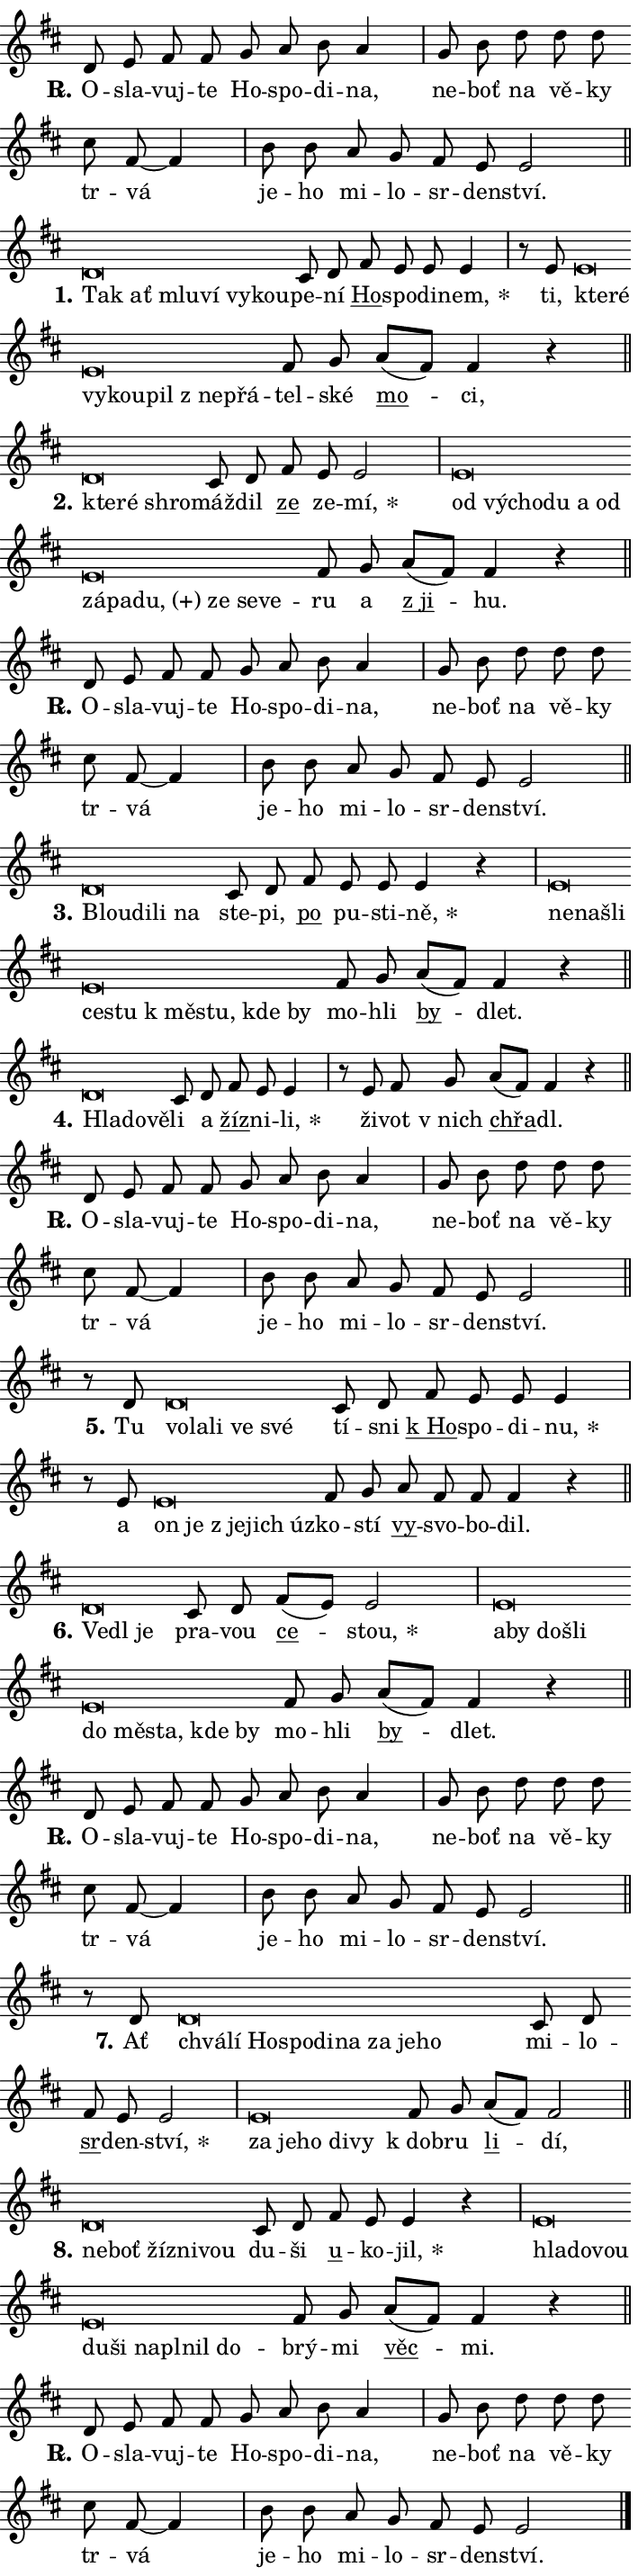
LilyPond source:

\version "2.24.0"
\header { tagline = "" }
\paper {
  indent = 0\cm
  top-margin = 0\cm
  right-margin = 0.13\cm % to fit lyric hyphens
  bottom-margin = 0\cm
  left-margin = 0\cm
  paper-width = 12\cm
  page-breaking = #ly:one-page-breaking
  system-system-spacing.basic-distance = #11
  score-system-spacing.basic-distance = #11
  ragged-last = ##f
}


%% Author: Thomas Morley
%% https://lists.gnu.org/archive/html/lilypond-user/2020-05/msg00002.html
#(define (line-position grob)
"Returns position of @var[grob} in current system:
   @code{'start}, if at first time-step
   @code{'end}, if at last time-step
   @code{'middle} otherwise
"
  (let* ((col (ly:item-get-column grob))
         (ln (ly:grob-object col 'left-neighbor))
         (rn (ly:grob-object col 'right-neighbor))
         (col-to-check-left (if (ly:grob? ln) ln col))
         (col-to-check-right (if (ly:grob? rn) rn col))
         (break-dir-left
           (and
             (ly:grob-property col-to-check-left 'non-musical #f)
             (ly:item-break-dir col-to-check-left)))
         (break-dir-right
           (and
             (ly:grob-property col-to-check-right 'non-musical #f)
             (ly:item-break-dir col-to-check-right))))
        (cond ((eqv? 1 break-dir-left) 'start)
              ((eqv? -1 break-dir-right) 'end)
              (else 'middle))))

#(define (tranparent-at-line-position vctor)
  (lambda (grob)
  "Relying on @code{line-position} select the relevant enry from @var{vctor}.
Used to determine transparency,"
    (case (line-position grob)
      ((end) (not (vector-ref vctor 0)))
      ((middle) (not (vector-ref vctor 1)))
      ((start) (not (vector-ref vctor 2))))))

noteHeadBreakVisibility =
#(define-music-function (break-visibility)(vector?)
"Makes @code{NoteHead}s transparent relying on @var{break-visibility}"
#{
  \override NoteHead.transparent =
    #(tranparent-at-line-position break-visibility)
#})

#(define delete-ledgers-for-transparent-note-heads
  (lambda (grob)
    "Reads whether a @code{NoteHead} is transparent.
If so this @code{NoteHead} is removed from @code{'note-heads} from
@var{grob}, which is supposed to be @code{LedgerLineSpanner}.
As a result ledgers are not printed for this @code{NoteHead}"
    (let* ((nhds-array (ly:grob-object grob 'note-heads))
           (nhds-list
             (if (ly:grob-array? nhds-array)
                 (ly:grob-array->list nhds-array)
                 '()))
           ;; Relies on the transparent-property being done before
           ;; Staff.LedgerLineSpanner.after-line-breaking is executed.
           ;; This is fragile ...
           (to-keep
             (remove
               (lambda (nhd)
                 (ly:grob-property nhd 'transparent #f))
               nhds-list)))
      ;; TODO find a better method to iterate over grob-arrays, similiar
      ;; to filter/remove etc for lists
      ;; For now rebuilt from scratch
      (set! (ly:grob-object grob 'note-heads)  '())
      (for-each
        (lambda (nhd)
          (ly:pointer-group-interface::add-grob grob 'note-heads nhd))
        to-keep))))

squashNotes = {
  \override NoteHead.X-extent = #'(-0.2 . 0.2)
  \override NoteHead.Y-extent = #'(-0.75 . 0)
  \override NoteHead.stencil =
    #(lambda (grob)
       (let ((pos (ly:grob-property grob 'staff-position)))
         (begin
           (if (< pos -7) (display "ERROR: Lower brevis then expected\n") (display ""))
           (if (<= pos -6) ly:text-interface::print ly:note-head::print))))
}
unSquashNotes = {
  \revert NoteHead.X-extent
  \revert NoteHead.Y-extent
  \revert NoteHead.stencil
}

hideNotes = \noteHeadBreakVisibility #begin-of-line-visible
unHideNotes = \noteHeadBreakVisibility #all-visible

% work-around for resetting accidentals
% https://lilypond.org/doc/v2.23/Documentation/notation/displaying-rhythms#unmetered-music
cadenzaMeasure = {
  \cadenzaOff
  \partial 1024 s1024
  \cadenzaOn
}

#(define-markup-command (accent layout props text) (markup?)
  "Underline accented syllable"
  (interpret-markup layout props
    #{\markup \override #'(offset . 4.3) \underline { #text }#}))

responsum = \markup \concat {
  "R" \hspace #-1.05 \path #0.1 #'((moveto 0 0.07) (lineto 0.9 0.8)) \hspace #0.05 "."
}

spaceSize = #0.6828661417322834 % exact space size for TeX Gyre Schola

\layout {
  \context {
    \Staff
    \remove "Time_signature_engraver"
    \override LedgerLineSpanner.after-line-breaking = #delete-ledgers-for-transparent-note-heads
  }
  \context {
    \Lyrics {
      \override LyricSpace.minimum-distance = \spaceSize
      \override LyricText.font-name = #"TeX Gyre Schola"
      \override LyricText.font-size = 1
      \override StanzaNumber.font-name = #"TeX Gyre Schola Bold"
      \override StanzaNumber.font-size = 1
    }
  }
  \context {
    \Score 
    \override NoteHead.text =
      #(lambda (grob) 
        (let ((pos (ly:grob-property grob 'staff-position)))
          #{\markup {
            \combine
              \halign #-0.55 \raise #(if (= pos -6) 0 0.5) \override #'(thickness . 2) \draw-line #'(3.2 . 0)
              \musicglyph "noteheads.sM1"
          }#}))
  }
}

% magnetic-lyrics.ily
%
%   written by
%     Jean Abou Samra <jean@abou-samra.fr>
%     Werner Lemberg <wl@gnu.org>
%
%   adapted by
%     Jiri Hon <jiri.hon@gmail.com>
%
% Version 2022-Apr-15

% https://www.mail-archive.com/lilypond-user@gnu.org/msg149350.html

#(define (Left_hyphen_pointer_engraver context)
   "Collect syllable-hyphen-syllable occurrences in lyrics and store
them in properties.  This engraver only looks to the left.  For
example, if the lyrics input is @code{foo -- bar}, it does the
following.

@itemize @bullet
@item
Set the @code{text} property of the @code{LyricHyphen} grob between
@q{foo} and @q{bar} to @code{foo}.

@item
Set the @code{left-hyphen} property of the @code{LyricText} grob with
text @q{foo} to the @code{LyricHyphen} grob between @q{foo} and
@q{bar}.
@end itemize

Use this auxiliary engraver in combination with the
@code{lyric-@/text::@/apply-@/magnetic-@/offset!} hook."
   (let ((hyphen #f)
         (text #f))
     (make-engraver
      (acknowledgers
       ((lyric-syllable-interface engraver grob source-engraver)
        (set! text grob)))
      (end-acknowledgers
       ((lyric-hyphen-interface engraver grob source-engraver)
        ;(when (not (grob::has-interface grob 'lyric-space-interface))
          (set! hyphen grob)));)
      ((stop-translation-timestep engraver)
       (when (and text hyphen)
         (ly:grob-set-object! text 'left-hyphen hyphen))
       (set! text #f)
       (set! hyphen #f)))))

#(define (lyric-text::apply-magnetic-offset! grob)
   "If the space between two syllables is less than the value in
property @code{LyricText@/.details@/.squash-threshold}, move the right
syllable to the left so that it gets concatenated with the left
syllable.

Use this function as a hook for
@code{LyricText@/.after-@/line-@/breaking} if the
@code{Left_@/hyphen_@/pointer_@/engraver} is active."
   (let ((hyphen (ly:grob-object grob 'left-hyphen #f)))
     (when hyphen
       (let ((left-text (ly:spanner-bound hyphen LEFT)))
         (when (grob::has-interface left-text 'lyric-syllable-interface)
           (let* ((common (ly:grob-common-refpoint grob left-text X))
                  (this-x-ext (ly:grob-extent grob common X))
                  (left-x-ext
                   (begin
                     ;; Trigger magnetism for left-text.
                     (ly:grob-property left-text 'after-line-breaking)
                     (ly:grob-extent left-text common X)))
                  ;; `delta` is the gap width between two syllables.
                  (delta (- (interval-start this-x-ext)
                            (interval-end left-x-ext)))
                  (details (ly:grob-property grob 'details))
                  (threshold (assoc-get 'squash-threshold details 0.2)))
             (when (< delta threshold)
               (let* (;; We have to manipulate the input text so that
                      ;; ligatures crossing syllable boundaries are not
                      ;; disabled.  For languages based on the Latin
                      ;; script this is essentially a beautification.
                      ;; However, for non-Western scripts it can be a
                      ;; necessity.
                      (lt (ly:grob-property left-text 'text))
                      (rt (ly:grob-property grob 'text))
                      (is-space (grob::has-interface hyphen 'lyric-space-interface))
                      (space (if is-space " " ""))
                      (extra-delta (if is-space spaceSize 0))
                      ;; Append new syllable.
                      (ltrt-space (if (and (string? lt) (string? rt))
                                (string-append lt space rt)
                                (make-concat-markup (list lt space rt))))
                      ;; Right-align `ltrt` to the right side.
                      (ltrt-space-markup (grob-interpret-markup
                               grob
                               (make-translate-markup
                                (cons (interval-length this-x-ext) 0)
                                (make-right-align-markup ltrt-space)))))
                 (begin
                   ;; Don't print `left-text`.
                   (ly:grob-set-property! left-text 'stencil #f)
                   ;; Set text and stencil (which holds all collected
                   ;; syllables so far) and shift it to the left.
                   (ly:grob-set-property! grob 'text ltrt-space)
                   (ly:grob-set-property! grob 'stencil ltrt-space-markup)
                   (ly:grob-translate-axis! grob (- (- delta extra-delta)) X))))))))))


#(define (lyric-hyphen::displace-bounds-first grob)
   ;; Make very sure this callback isn't triggered too early.
   (let ((left (ly:spanner-bound grob LEFT))
         (right (ly:spanner-bound grob RIGHT)))
     (ly:grob-property left 'after-line-breaking)
     (ly:grob-property right 'after-line-breaking)
     (ly:lyric-hyphen::print grob)))

squashThreshold = #0.4

\layout {
  \context {
    \Lyrics
    \consists #Left_hyphen_pointer_engraver
    \override LyricText.after-line-breaking =
      #lyric-text::apply-magnetic-offset!
    \override LyricHyphen.stencil = #lyric-hyphen::displace-bounds-first
    \override LyricText.details.squash-threshold = \squashThreshold
    \override LyricHyphen.minimum-distance = 0
    \override LyricHyphen.minimum-length = \squashThreshold
  }
}

squashText = \override LyricText.details.squash-threshold = 9999
unSquashText = \override LyricText.details.squash-threshold = \squashThreshold

leftText = \override LyricText.self-alignment-X = #LEFT
unLeftText = \revert LyricText.self-alignment-X

starOffset = #(lambda (grob) 
                (let ((x_offset (ly:self-alignment-interface::aligned-on-x-parent grob)))
                  (if (= x_offset 0) 0 (+ x_offset 1.2))))

star = #(define-music-function (syllable)(string?)
"Append star separator at the end of a syllable"
#{
  \once \override LyricText.X-offset = #starOffset
  \lyricmode { \markup {
    #syllable
    \override #'((font-name . "TeX Gyre Schola Bold")) \hspace #0.2 \lower #0.65 \larger "*"
  } }
#})

starAccent = #(define-music-function (syllable)(string?)
"Append star separator at the end of a syllable and make accent"
#{
  \once \override LyricText.X-offset = #starOffset
  \lyricmode { \markup {
    \accent #syllable
    \override #'((font-name . "TeX Gyre Schola Bold")) \hspace #0.2 \lower #0.65 \larger "*"
  } }
#})

breath = #(define-music-function (syllable)(string?)
"Append breathing indicator at the end of a syllable"
#{
  \lyricmode { \markup { #syllable "+" } }
#})

optionalBreath = #(define-music-function (syllable)(string?)
"Append optional breathing indicator at the end of a syllable"
#{
  \lyricmode { \markup { #syllable "(+)" } }
#})


\score {
    <<
        \new Voice = "melody" { \cadenzaOn \key d \major \relative { d'8 e fis fis g a b a4 \cadenzaMeasure \bar "|" g8 b d d d \bar "" cis fis,~ fis4 \cadenzaMeasure \bar "|" b8 b a g fis e e2 \cadenzaMeasure \bar "||" \break } }
        \new Lyrics \lyricsto "melody" { \lyricmode { \set stanza = \responsum
O -- sla -- vuj -- te Ho -- spo -- di -- na, ne -- boť na vě -- ky tr -- vá je -- ho mi -- lo -- sr -- den -- ství. } }
    >>
    \layout {}
}

\score {
    <<
        \new Voice = "melody" { \cadenzaOn \key d \major \relative { \squashNotes d'\breve*1/16 \hideNotes \breve*1/16 \bar "" \breve*1/16 \bar "" \breve*1/16 \bar "" \breve*1/16 \breve*1/16 \bar "" \unHideNotes \unSquashNotes cis8 d \bar "" fis e e e4 \cadenzaMeasure \bar "|" r8 e8 \squashNotes e\breve*1/16 \hideNotes \breve*1/16 \bar "" \breve*1/16 \bar "" \breve*1/16 \bar "" \breve*1/16 \bar "" \breve*1/16 \breve*1/16 \bar "" \unHideNotes \unSquashNotes fis8 g \bar "" a[( fis)] fis4 r \cadenzaMeasure \bar "||" \break } }
        \new Lyrics \lyricsto "melody" { \lyricmode { \set stanza = "1."
\leftText Tak \squashText ať mlu -- ví vy -- kou -- \unLeftText \unSquashText pe -- ní \markup \accent Ho -- spo -- di -- \star nem, ti, \leftText kte -- \squashText ré vy -- kou -- pil "z ne" -- přá -- \unLeftText \unSquashText tel -- ské \markup \accent mo -- ci, } }
    >>
    \layout {}
}

\score {
    <<
        \new Voice = "melody" { \cadenzaOn \key d \major \relative { \squashNotes d'\breve*1/16 \hideNotes \breve*1/16 \breve*1/16 \bar "" \unHideNotes \unSquashNotes cis8 d \bar "" fis e e2 \cadenzaMeasure \bar "|" \squashNotes e\breve*1/16 \hideNotes \breve*1/16 \bar "" \breve*1/16 \bar "" \breve*1/16 \bar "" \breve*1/16 \bar "" \breve*1/16 \bar "" \breve*1/16 \bar "" \breve*1/16 \bar "" \breve*1/16 \bar "" \breve*1/16 \bar "" \breve*1/16 \breve*1/16 \bar "" \unHideNotes \unSquashNotes fis8 g \bar "" a[( fis)] fis4 r \cadenzaMeasure \bar "||" \break } }
        \new Lyrics \lyricsto "melody" { \lyricmode { \set stanza = "2."
\leftText kte -- \squashText ré shro -- \unLeftText \unSquashText máž -- dil \markup \accent ze ze -- \star mí, \leftText od \squashText vý -- cho -- du a od zá -- pa -- \optionalBreath du, ze se -- ve -- \unLeftText \unSquashText ru a \markup \accent "z ji" -- hu. } }
    >>
    \layout {}
}

\score {
    <<
        \new Voice = "melody" { \cadenzaOn \key d \major \relative { d'8 e fis fis g a b a4 \cadenzaMeasure \bar "|" g8 b d d d \bar "" cis fis,~ fis4 \cadenzaMeasure \bar "|" b8 b a g fis e e2 \cadenzaMeasure \bar "||" \break } }
        \new Lyrics \lyricsto "melody" { \lyricmode { \set stanza = \responsum
O -- sla -- vuj -- te Ho -- spo -- di -- na, ne -- boť na vě -- ky tr -- vá je -- ho mi -- lo -- sr -- den -- ství. } }
    >>
    \layout {}
}

\score {
    <<
        \new Voice = "melody" { \cadenzaOn \key d \major \relative { \squashNotes d'\breve*1/16 \hideNotes \breve*1/16 \bar "" \breve*1/16 \breve*1/16 \bar "" \unHideNotes \unSquashNotes cis8 d \bar "" fis e e e4 r \cadenzaMeasure \bar "|" \squashNotes e\breve*1/16 \hideNotes \breve*1/16 \bar "" \breve*1/16 \bar "" \breve*1/16 \bar "" \breve*1/16 \bar "" \breve*1/16 \bar "" \breve*1/16 \bar "" \breve*1/16 \breve*1/16 \bar "" \unHideNotes \unSquashNotes fis8 g \bar "" a[( fis)] fis4 r \cadenzaMeasure \bar "||" \break } }
        \new Lyrics \lyricsto "melody" { \lyricmode { \set stanza = "3."
\leftText Blou -- \squashText di -- li na \unLeftText \unSquashText ste -- pi, \markup \accent po pu -- sti -- \star ně, \leftText ne -- \squashText na -- šli ce -- stu "k mě" -- stu, kde by \unLeftText \unSquashText mo -- hli \markup \accent by -- dlet. } }
    >>
    \layout {}
}

\score {
    <<
        \new Voice = "melody" { \cadenzaOn \key d \major \relative { \squashNotes d'\breve*1/16 \hideNotes \breve*1/16 \breve*1/16 \bar "" \unHideNotes \unSquashNotes cis8 d \bar "" fis e e4 \cadenzaMeasure \bar "|" r8 e8 fis8 g \bar "" a[( fis)] fis4 r \cadenzaMeasure \bar "||" \break } }
        \new Lyrics \lyricsto "melody" { \lyricmode { \set stanza = "4."
\leftText Hla -- \squashText do -- vě -- \unLeftText \unSquashText li a \markup \accent žíz -- ni -- \star li, ži -- vot "v nich" \markup \accent chřa -- dl. } }
    >>
    \layout {}
}

\score {
    <<
        \new Voice = "melody" { \cadenzaOn \key d \major \relative { d'8 e fis fis g a b a4 \cadenzaMeasure \bar "|" g8 b d d d \bar "" cis fis,~ fis4 \cadenzaMeasure \bar "|" b8 b a g fis e e2 \cadenzaMeasure \bar "||" \break } }
        \new Lyrics \lyricsto "melody" { \lyricmode { \set stanza = \responsum
O -- sla -- vuj -- te Ho -- spo -- di -- na, ne -- boť na vě -- ky tr -- vá je -- ho mi -- lo -- sr -- den -- ství. } }
    >>
    \layout {}
}

\score {
    <<
        \new Voice = "melody" { \cadenzaOn \key d \major \relative { r8 d'8 \squashNotes d\breve*1/16 \hideNotes \breve*1/16 \bar "" \breve*1/16 \bar "" \breve*1/16 \breve*1/16 \bar "" \unHideNotes \unSquashNotes cis8 d \bar "" fis e e e4 \cadenzaMeasure \bar "|" r8 e \squashNotes e\breve*1/16 \hideNotes \breve*1/16 \bar "" \breve*1/16 \bar "" \breve*1/16 \breve*1/16 \bar "" \unHideNotes \unSquashNotes fis8 g \bar "" a fis fis fis4 r \cadenzaMeasure \bar "||" \break } }
        \new Lyrics \lyricsto "melody" { \lyricmode { \set stanza = "5."
Tu \leftText vo -- \squashText la -- li ve své \unLeftText \unSquashText tí -- sni \markup \accent "k Ho" -- spo -- di -- \star nu, a \leftText on \squashText je "z je" -- jich úz -- \unLeftText \unSquashText ko -- stí \markup \accent vy -- svo -- bo -- dil. } }
    >>
    \layout {}
}

\score {
    <<
        \new Voice = "melody" { \cadenzaOn \key d \major \relative { \squashNotes d'\breve*1/16 \hideNotes \breve*1/16 \breve*1/16 \bar "" \unHideNotes \unSquashNotes cis8 d \bar "" fis[( e)] e2 \cadenzaMeasure \bar "|" \squashNotes e\breve*1/16 \hideNotes \breve*1/16 \bar "" \breve*1/16 \bar "" \breve*1/16 \bar "" \breve*1/16 \bar "" \breve*1/16 \bar "" \breve*1/16 \bar "" \breve*1/16 \breve*1/16 \bar "" \unHideNotes \unSquashNotes fis8 g \bar "" a[( fis)] fis4 r \cadenzaMeasure \bar "||" \break } }
        \new Lyrics \lyricsto "melody" { \lyricmode { \set stanza = "6."
\leftText Ve -- \squashText dl je \unLeftText \unSquashText pra -- vou \markup \accent ce -- \star stou, \leftText a -- \squashText by do -- šli do mě -- sta, kde by \unLeftText \unSquashText mo -- hli \markup \accent by -- dlet. } }
    >>
    \layout {}
}

\score {
    <<
        \new Voice = "melody" { \cadenzaOn \key d \major \relative { d'8 e fis fis g a b a4 \cadenzaMeasure \bar "|" g8 b d d d \bar "" cis fis,~ fis4 \cadenzaMeasure \bar "|" b8 b a g fis e e2 \cadenzaMeasure \bar "||" \break } }
        \new Lyrics \lyricsto "melody" { \lyricmode { \set stanza = \responsum
O -- sla -- vuj -- te Ho -- spo -- di -- na, ne -- boť na vě -- ky tr -- vá je -- ho mi -- lo -- sr -- den -- ství. } }
    >>
    \layout {}
}

\score {
    <<
        \new Voice = "melody" { \cadenzaOn \key d \major \relative { r8 d'8 \squashNotes d\breve*1/16 \hideNotes \breve*1/16 \bar "" \breve*1/16 \bar "" \breve*1/16 \bar "" \breve*1/16 \bar "" \breve*1/16 \bar "" \breve*1/16 \bar "" \breve*1/16 \breve*1/16 \bar "" \unHideNotes \unSquashNotes cis8 d \bar "" fis e e2 \cadenzaMeasure \bar "|" \squashNotes e\breve*1/16 \hideNotes \breve*1/16 \bar "" \breve*1/16 \bar "" \breve*1/16 \breve*1/16 \bar "" \unHideNotes \unSquashNotes fis8 g \bar "" a[( fis)] fis2 \cadenzaMeasure \bar "||" \break } }
        \new Lyrics \lyricsto "melody" { \lyricmode { \set stanza = "7."
Ať \leftText chvá -- \squashText lí Ho -- spo -- di -- na za je -- ho \unLeftText \unSquashText mi -- lo -- \markup \accent sr -- den -- \star ství, \leftText za \squashText je -- ho di -- vy \unLeftText \unSquashText "k dob" -- ru \markup \accent li -- dí, } }
    >>
    \layout {}
}

\score {
    <<
        \new Voice = "melody" { \cadenzaOn \key d \major \relative { \squashNotes d'\breve*1/16 \hideNotes \breve*1/16 \bar "" \breve*1/16 \bar "" \breve*1/16 \breve*1/16 \bar "" \unHideNotes \unSquashNotes cis8 d \bar "" fis e e4 r \cadenzaMeasure \bar "|" \squashNotes e\breve*1/16 \hideNotes \breve*1/16 \bar "" \breve*1/16 \bar "" \breve*1/16 \bar "" \breve*1/16 \bar "" \breve*1/16 \bar "" \breve*1/16 \bar "" \breve*1/16 \breve*1/16 \bar "" \unHideNotes \unSquashNotes fis8 g \bar "" a[( fis)] fis4 r \cadenzaMeasure \bar "||" \break } }
        \new Lyrics \lyricsto "melody" { \lyricmode { \set stanza = "8."
\leftText ne -- \squashText boť žíz -- ni -- vou \unLeftText \unSquashText du -- ši \markup \accent u -- ko -- \star jil, \leftText hla -- \squashText do -- vou du -- ši na -- pl -- nil do -- \unLeftText \unSquashText brý -- mi \markup \accent věc -- mi. } }
    >>
    \layout {}
}

\score {
    <<
        \new Voice = "melody" { \cadenzaOn \key d \major \relative { d'8 e fis fis g a b a4 \cadenzaMeasure \bar "|" g8 b d d d \bar "" cis fis,~ fis4 \cadenzaMeasure \bar "|" b8 b a g fis e e2 \cadenzaMeasure \bar "||" \break } \bar "|." }
        \new Lyrics \lyricsto "melody" { \lyricmode { \set stanza = \responsum
O -- sla -- vuj -- te Ho -- spo -- di -- na, ne -- boť na vě -- ky tr -- vá je -- ho mi -- lo -- sr -- den -- ství. } }
    >>
    \layout {}
}
